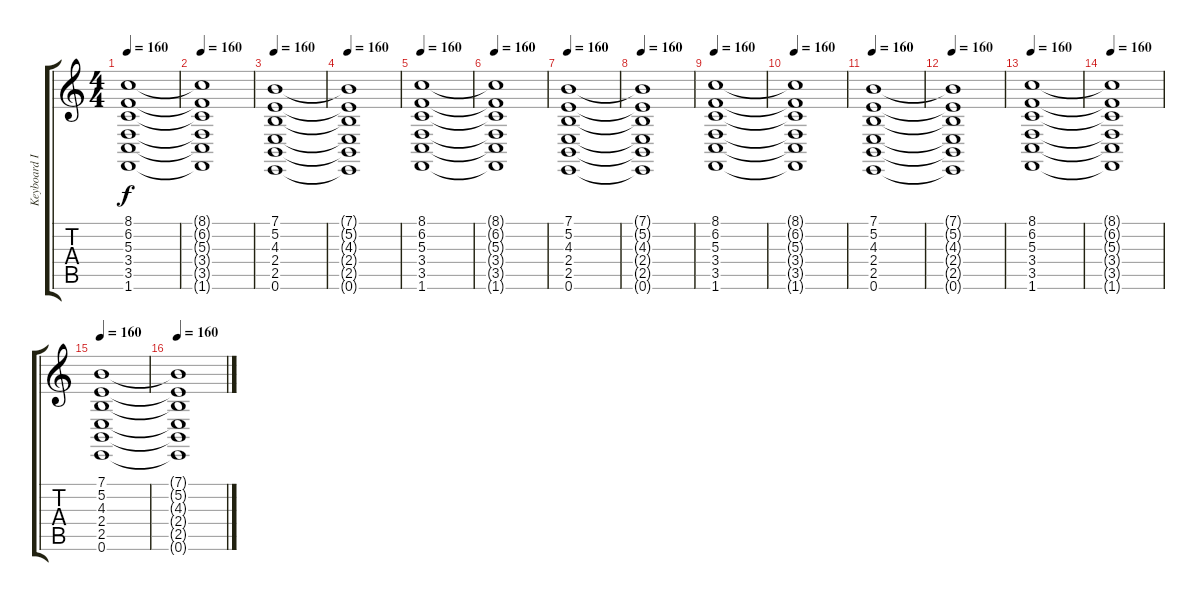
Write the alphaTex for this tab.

\track ("Keyboard III" "Keyboard I") {instrument pad4choir}
\staff {score tabs}
\tuning (E4 B3 G3 D3 A2 E2) {hide}
\ts (4 4)
\tempo 160
\clef g2
\ks c
(8.1 6.2 5.3 3.4 3.5 1.6).1{dy f} |
\tempo 160
(8.1{t} 6.2{t} 5.3{t} 3.4{t} 3.5{t} 1.6{t}).1 |
\tempo 160
(7.1 5.2 4.3 2.4 2.5 0.6).1 |
\tempo 160
(7.1{t} 5.2{t} 4.3{t} 2.4{t} 2.5{t} 0.6{t}).1 |
\tempo 160
(8.1 6.2 5.3 3.4 3.5 1.6).1 |
\tempo 160
(8.1{t} 6.2{t} 5.3{t} 3.4{t} 3.5{t} 1.6{t}).1 |
\tempo 160
(7.1 5.2 4.3 2.4 2.5 0.6).1 |
\tempo 160
(7.1{t} 5.2{t} 4.3{t} 2.4{t} 2.5{t} 0.6{t}).1 |
\tempo 160
(8.1 6.2 5.3 3.4 3.5 1.6).1 |
\tempo 160
(8.1{t} 6.2{t} 5.3{t} 3.4{t} 3.5{t} 1.6{t}).1 |
\tempo 160
(7.1 5.2 4.3 2.4 2.5 0.6).1 |
\tempo 160
(7.1{t} 5.2{t} 4.3{t} 2.4{t} 2.5{t} 0.6{t}).1 |
\tempo 160
(8.1 6.2 5.3 3.4 3.5 1.6).1 |
\tempo 160
(8.1{t} 6.2{t} 5.3{t} 3.4{t} 3.5{t} 1.6{t}).1 |
\tempo 160
(7.1 5.2 4.3 2.4 2.5 0.6).1 |
\tempo 160
(7.1{t} 5.2{t} 4.3{t} 2.4{t} 2.5{t} 0.6{t}).1
